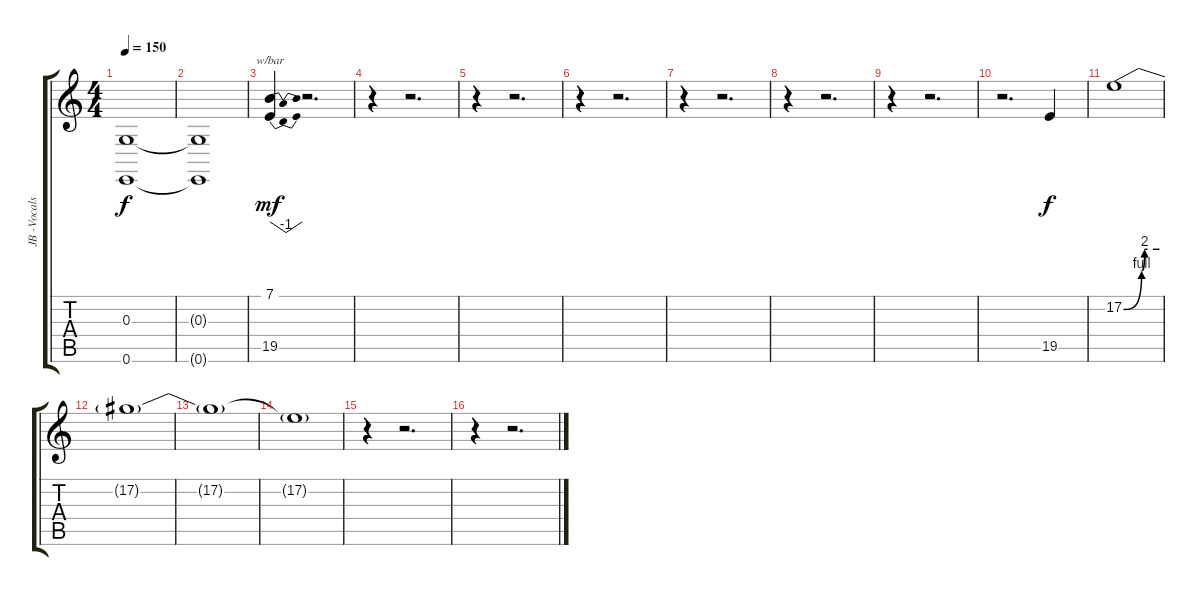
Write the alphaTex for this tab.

\track ("JB -Vocals" "JB -Vocals") {instrument oboe}
\staff {score tabs}
\tuning (E4 B3 G3 D3 A2 E2) {hide}
\ts (4 4)
\tempo 150
\clef g2
\ks c
(0.3{t} 0.6{t}).1{dy f} |
(0.3{t} 0.6{t}).1 |
(7.1 19.5).4{tbe (dip default 0 0 30 -4 60 0) dy mf} r.2{d} |
r.4 r.2{d} |
r.4 r.2{d} |
r.4 r.2{d} |
r.4 r.2{d} |
r.4 r.2{d} |
r.4 r.2{d} |
r.2{d} 19.5.4{dy f} |
17.2{be (custom 0 0 30 4 35 8 40 8 55 8 60 8)}.1 |
17.2{t}.1 |
17.2{t}.1 |
17.2{t}.1 |
r.4 r.2{d} |
r.4 r.2{d}
